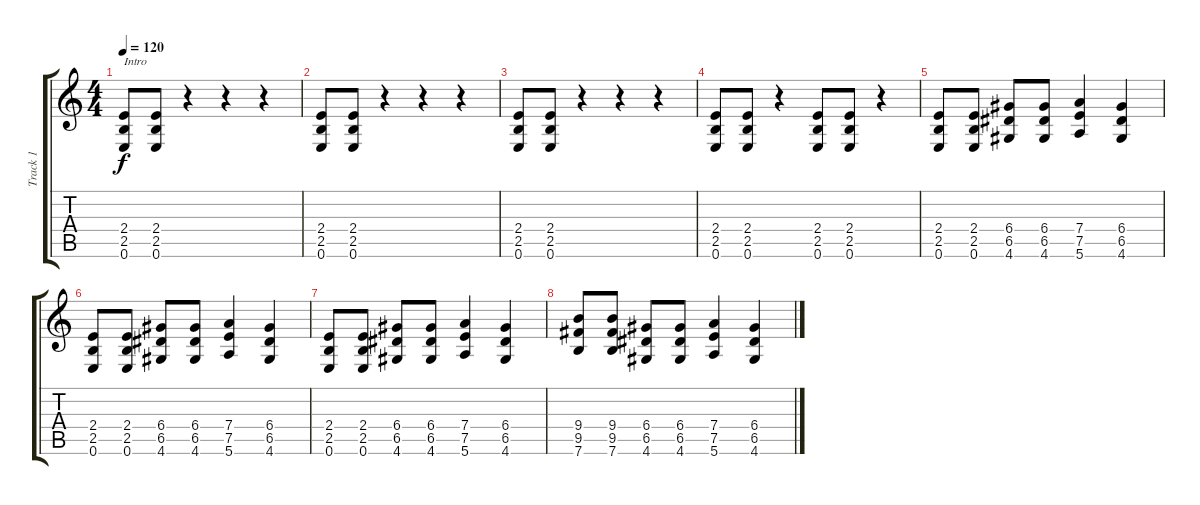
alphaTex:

\track ("Track 1" "Track 1") {instrument overdrivenguitar}
\staff {score tabs}
\tuning (E4 B3 G3 D3 A2 E2) {hide}
\ts (4 4)
\tempo 120
\clef g2
\ks c
(2.4 2.5 0.6).8{txt "Intro" dy f instrument overdrivenguitar} (2.4 2.5 0.6).8 r.4 r.4 r.4 |
(2.4 2.5 0.6).8 (2.4 2.5 0.6).8 r.4 r.4 r.4 |
(2.4 2.5 0.6).8 (2.4 2.5 0.6).8 r.4 r.4 r.4 |
(2.4 2.5 0.6).8 (2.4 2.5 0.6).8 r.4 (2.4 2.5 0.6).8 (2.4 2.5 0.6).8 r.4 |
(2.4 2.5 0.6).8 (2.4 2.5 0.6).8 (6.4 6.5 4.6).8 (6.4 6.5 4.6).8 (7.4 7.5 5.6).4 (6.4 6.5 4.6).4 |
(2.4 2.5 0.6).8 (2.4 2.5 0.6).8 (6.4 6.5 4.6).8 (6.4 6.5 4.6).8 (7.4 7.5 5.6).4 (6.4 6.5 4.6).4 |
(2.4 2.5 0.6).8 (2.4 2.5 0.6).8 (6.4 6.5 4.6).8 (6.4 6.5 4.6).8 (7.4 7.5 5.6).4 (6.4 6.5 4.6).4 |
(9.4 9.5 7.6).8 (9.4 9.5 7.6).8 (6.4 6.5 4.6).8 (6.4 6.5 4.6).8 (7.4 7.5 5.6).4 (6.4 6.5 4.6).4
